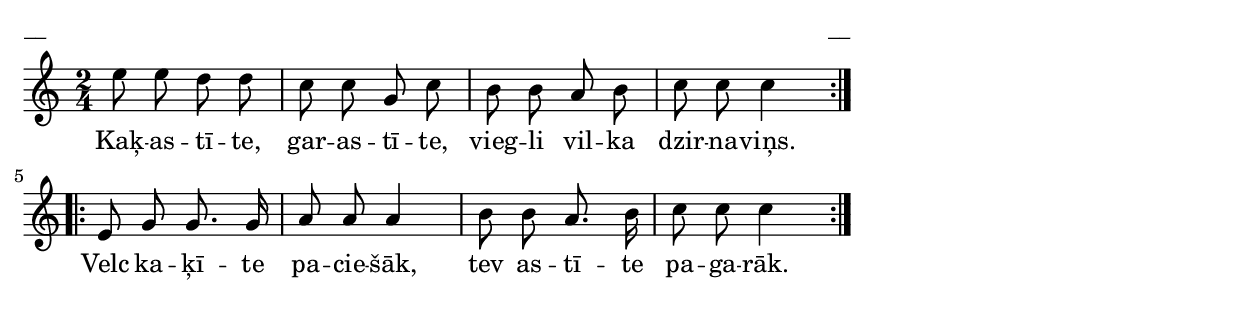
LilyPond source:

\version "2.13.16"
%\header {
%    title = "Kaķastīte, garastīte"
%}
\paper {
line-width = 14\cm
left-margin = 0.4\cm
between-system-padding = 0.1\cm
between-system-space = 0.1\cm
}
\layout {
indent = #0
ragged-last = ##f
}

voiceA = \relative c' {
\clef "treble"
\key c \major
\time 2/4
\repeat volta 2 {
e'8 e d d | c8 c g c | b8 b a b | c8 c c4 |
}
\repeat volta 2 {
e,8 g g8. g16 | a8 a a4 | b8 b a8. b16 | c8 c c4 
}
} 

lyricA = \lyricmode {
Kaķ -- as -- tī -- te, gar -- as -- tī -- te, vieg -- li vil -- ka dzir -- na -- viņs. 
Velc ka -- ķī -- te pa -- cie -- šāk, tev as -- tī -- te pa -- ga -- rāk. 
} 

fullScore = <<
\new Staff {
<<
\new Voice = "voiceA" { \oneVoice \autoBeamOff \voiceA }
\lyricsto "voiceA" \new Lyrics \lyricA
>>
}
>>

\score {
\fullScore
\header { piece = "__" opus = "__" }
}
\markup { \with-color #(x11-color 'white) \sans \smaller "__" }
\score {
\unfoldRepeats
\fullScore
\midi {
\context { \Staff \remove "Staff_performer" }
\context { \Voice \consists "Staff_performer" }
}
}


